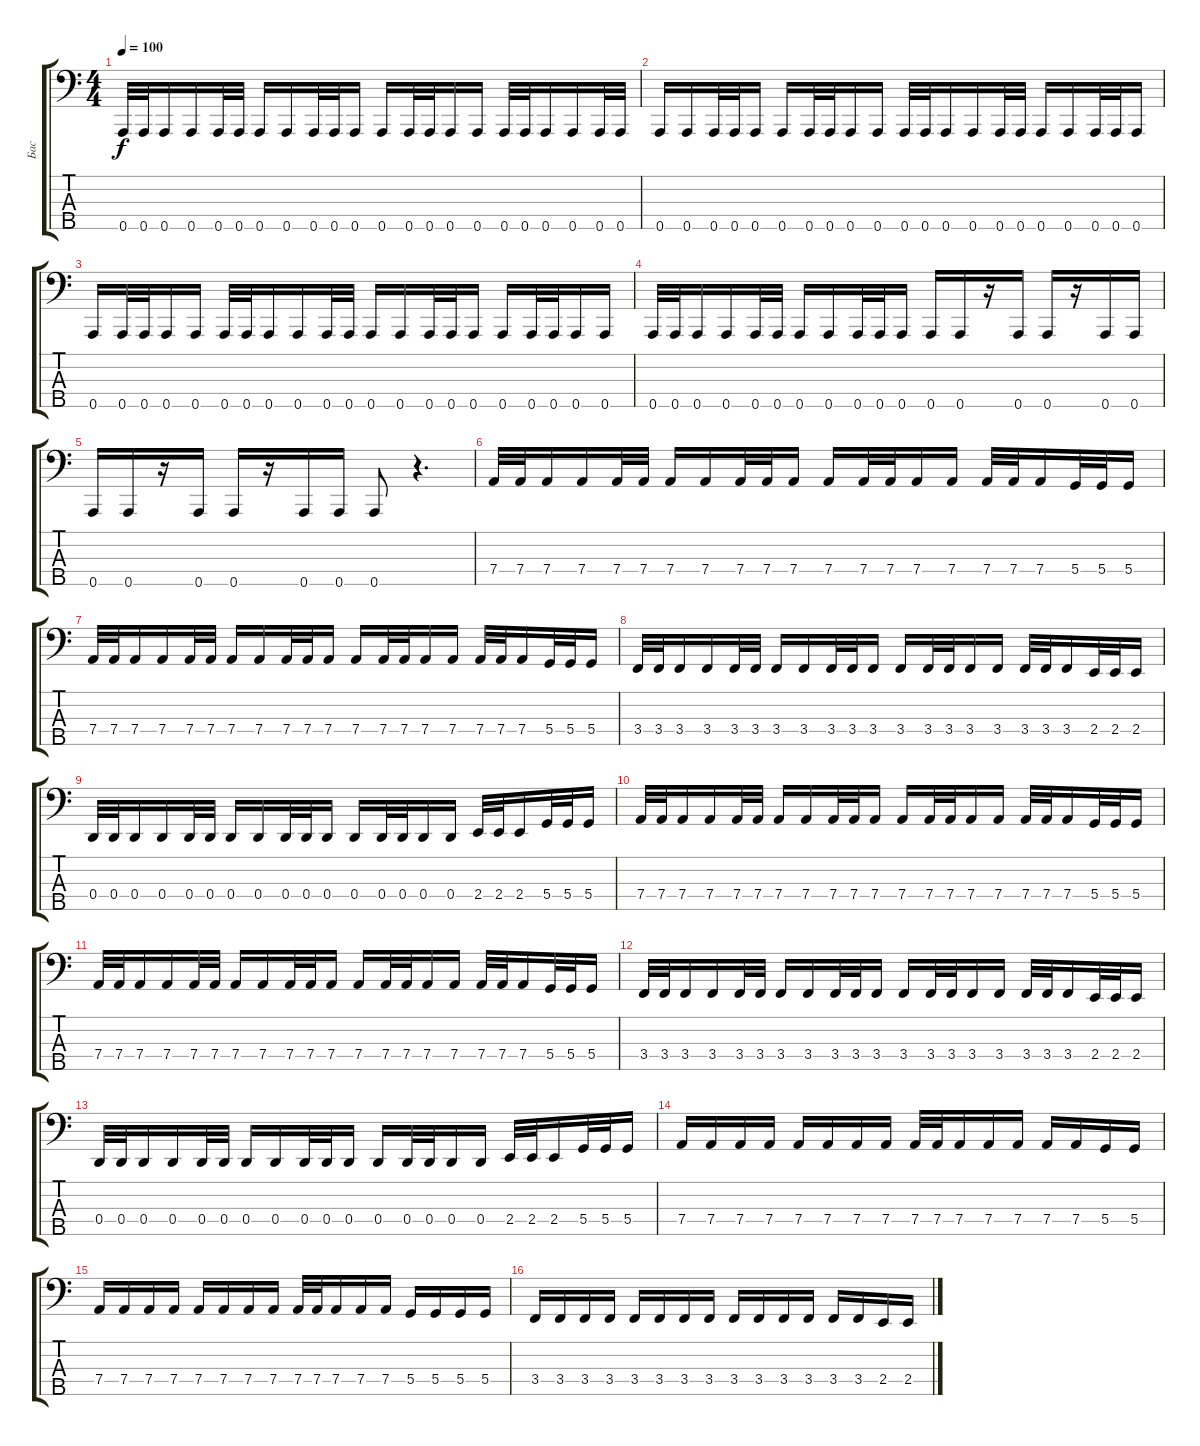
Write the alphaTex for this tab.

\track ("Бас" "Бас") {instrument electricbassfinger}
\staff {score tabs}
\tuning (F2 C2 G1 D1 A0) {hide}
\ts (4 4)
\tempo 100
\clef f4
\ks c
0.5.32{dy f} 0.5.32 0.5.16 0.5.16 0.5.32 0.5.32 0.5.16 0.5.16 0.5.32 0.5.32 0.5.16 0.5.16 0.5.32 0.5.32 0.5.16 0.5.16 0.5.32 0.5.32 0.5.16 0.5.16 0.5.32 0.5.32 |
0.5.16 0.5.16 0.5.32 0.5.32 0.5.16 0.5.16 0.5.32 0.5.32 0.5.16 0.5.16 0.5.32 0.5.32 0.5.16 0.5.16 0.5.32 0.5.32 0.5.16 0.5.16 0.5.32 0.5.32 0.5.16 |
0.5.16 0.5.32 0.5.32 0.5.16 0.5.16 0.5.32 0.5.32 0.5.16 0.5.16 0.5.32 0.5.32 0.5.16 0.5.16 0.5.32 0.5.32 0.5.16 0.5.16 0.5.32 0.5.32 0.5.16 0.5.16 |
0.5.32 0.5.32 0.5.16 0.5.16 0.5.32 0.5.32 0.5.16 0.5.16 0.5.32 0.5.32 0.5.16 0.5.16 0.5.16 r.16 0.5.16 0.5.16 r.16 0.5.16 0.5.16 |
0.5.16 0.5.16 r.16 0.5.16 0.5.16 r.16 0.5.16 0.5.16 0.5.8 r.4{d} |
7.4.32 7.4.32 7.4.16 7.4.16 7.4.32 7.4.32 7.4.16 7.4.16 7.4.32 7.4.32 7.4.16 7.4.16 7.4.32 7.4.32 7.4.16 7.4.16 7.4.32 7.4.32 7.4.16 5.4.32 5.4.32 5.4.16 |
7.4.32 7.4.32 7.4.16 7.4.16 7.4.32 7.4.32 7.4.16 7.4.16 7.4.32 7.4.32 7.4.16 7.4.16 7.4.32 7.4.32 7.4.16 7.4.16 7.4.32 7.4.32 7.4.16 5.4.32 5.4.32 5.4.16 |
3.4.32 3.4.32 3.4.16 3.4.16 3.4.32 3.4.32 3.4.16 3.4.16 3.4.32 3.4.32 3.4.16 3.4.16 3.4.32 3.4.32 3.4.16 3.4.16 3.4.32 3.4.32 3.4.16 2.4.32 2.4.32 2.4.16 |
0.4.32 0.4.32 0.4.16 0.4.16 0.4.32 0.4.32 0.4.16 0.4.16 0.4.32 0.4.32 0.4.16 0.4.16 0.4.32 0.4.32 0.4.16 0.4.16 2.4.32 2.4.32 2.4.16 5.4.32 5.4.32 5.4.16 |
7.4.32 7.4.32 7.4.16 7.4.16 7.4.32 7.4.32 7.4.16 7.4.16 7.4.32 7.4.32 7.4.16 7.4.16 7.4.32 7.4.32 7.4.16 7.4.16 7.4.32 7.4.32 7.4.16 5.4.32 5.4.32 5.4.16 |
7.4.32 7.4.32 7.4.16 7.4.16 7.4.32 7.4.32 7.4.16 7.4.16 7.4.32 7.4.32 7.4.16 7.4.16 7.4.32 7.4.32 7.4.16 7.4.16 7.4.32 7.4.32 7.4.16 5.4.32 5.4.32 5.4.16 |
3.4.32 3.4.32 3.4.16 3.4.16 3.4.32 3.4.32 3.4.16 3.4.16 3.4.32 3.4.32 3.4.16 3.4.16 3.4.32 3.4.32 3.4.16 3.4.16 3.4.32 3.4.32 3.4.16 2.4.32 2.4.32 2.4.16 |
0.4.32 0.4.32 0.4.16 0.4.16 0.4.32 0.4.32 0.4.16 0.4.16 0.4.32 0.4.32 0.4.16 0.4.16 0.4.32 0.4.32 0.4.16 0.4.16 2.4.32 2.4.32 2.4.16 5.4.32 5.4.32 5.4.16 |
7.4.16 7.4.16 7.4.16 7.4.16 7.4.16 7.4.16 7.4.16 7.4.16 7.4.32 7.4.32 7.4.16 7.4.16 7.4.16 7.4.16 7.4.16 5.4.16 5.4.16 |
7.4.16 7.4.16 7.4.16 7.4.16 7.4.16 7.4.16 7.4.16 7.4.16 7.4.32 7.4.32 7.4.16 7.4.16 7.4.16 5.4.16 5.4.16 5.4.16 5.4.16 |
3.4.16 3.4.16 3.4.16 3.4.16 3.4.16 3.4.16 3.4.16 3.4.16 3.4.16 3.4.16 3.4.16 3.4.16 3.4.16 3.4.16 2.4.16 2.4.16
